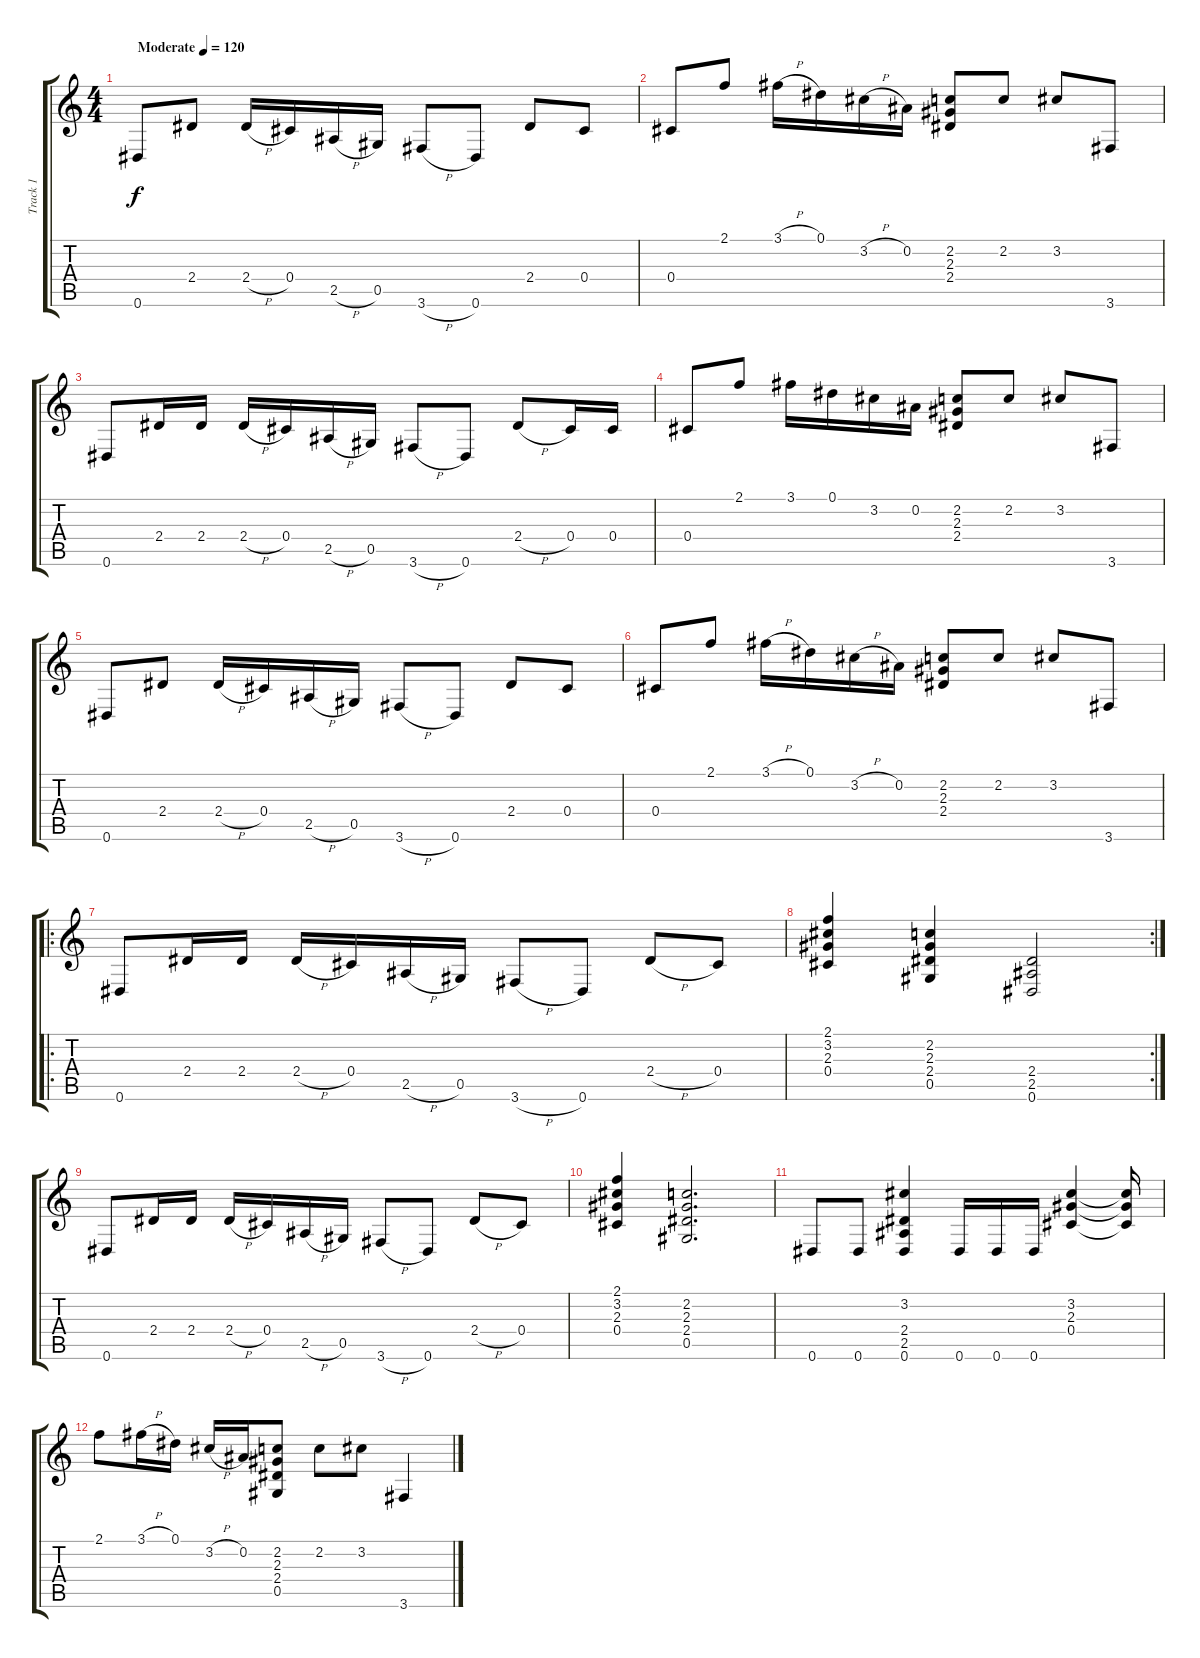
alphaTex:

\track ("Track 1" "Track 1") {instrument acousticguitarnylon}
\staff {score tabs}
\tuning (Eb4 Bb3 Gb3 Db3 Ab2 Eb2) {hide}
\ts (4 4)
\tempo (120 "Moderate")
\clef g2
\ks c
0.6.8{dy f instrument acousticguitarnylon} 2.4.8 2.4{h}.16 0.4.16 2.5{h}.16 0.5.16 3.6{h}.8 0.6.8 2.4.8 0.4.8 |
0.4.8 2.1.8 3.1{h}.16 0.1.16 3.2{h}.16 0.2.16 (2.2 2.3 2.4).8 2.2.8 3.2.8 3.6.8 |
0.6.8 2.4.16 2.4.16 2.4{h}.16 0.4.16 2.5{h}.16 0.5.16 3.6{h}.8 0.6.8 2.4{h}.8 0.4.16 0.4.16 |
0.4.8 2.1.8 3.1.16 0.1.16 3.2.16 0.2.16 (2.2 2.3 2.4).8 2.2.8 3.2.8 3.6.8 |
0.6.8 2.4.8 2.4{h}.16 0.4.16 2.5{h}.16 0.5.16 3.6{h}.8 0.6.8 2.4.8 0.4.8 |
0.4.8 2.1.8 3.1{h}.16 0.1.16 3.2{h}.16 0.2.16 (2.2 2.3 2.4).8 2.2.8 3.2.8 3.6.8 |
\ro
0.6.8 2.4.16 2.4.16 2.4{h}.16 0.4.16 2.5{h}.16 0.5.16 3.6{h}.8 0.6.8 2.4{h}.8 0.4.8 |
\rc 2
(2.1 3.2 2.3 0.4).4 (2.2 2.3 2.4 0.5).4 (2.4 2.5 0.6).2 |
0.6.8 2.4.16 2.4.16 2.4{h}.16 0.4.16 2.5{h}.16 0.5.16 3.6{h}.8 0.6.8 2.4{h}.8 0.4.8 |
(2.1 3.2 2.3 0.4).4 (2.2 2.3 2.4 0.5).2{d} |
0.6.8 0.6.8 (3.2 2.4 2.5 0.6).4 0.6.16 0.6.16 0.6.16 (3.2 2.3 0.4).4 (3.2{t} 2.3{t} 0.4{t}).16 |
2.1.8 3.1{h}.16 0.1.16 3.2{h}.16 0.2.16 (2.2 2.3 2.4 0.5).8 2.2.8 3.2.8 3.6.4
